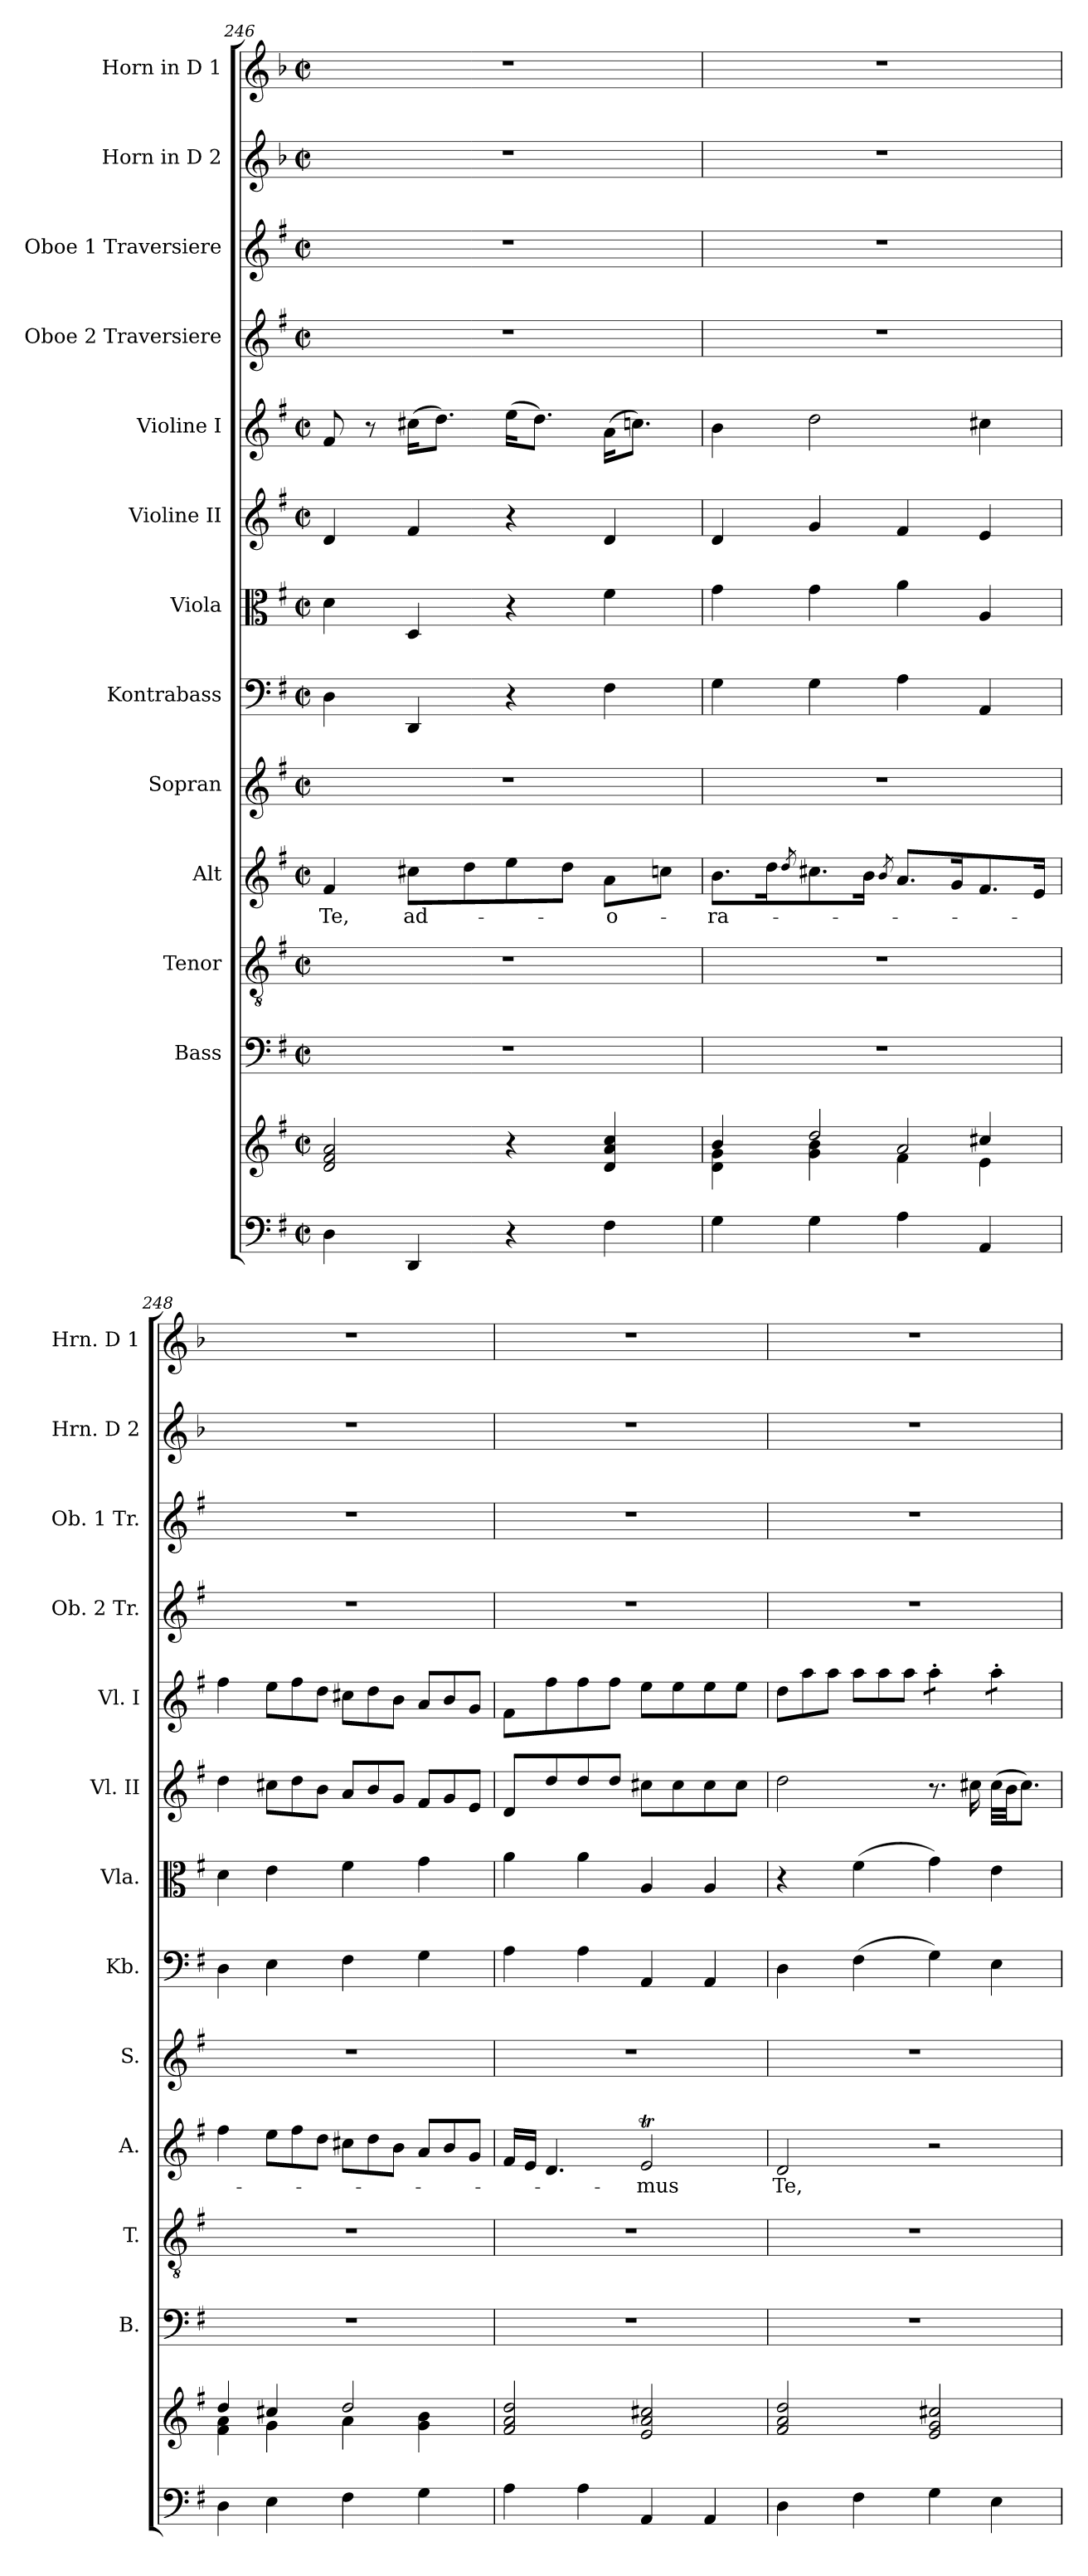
**kern	**kern	**kern	**kern	**kern	**text	**kern	**kern	**kern	**kern	**kern	**kern	**kern	**kern	**kern
*part13	*part13	*part12	*part11	*part10	*part10	*part9	*part8	*part7	*part6	*part5	*part4	*part3	*part2	*part1
*staff14	*staff13	*staff12	*staff11	*staff10	*staff10	*staff9	*staff8	*staff7	*staff6	*staff5	*staff4	*staff3	*staff2	*staff1
*	*	*I"Bass	*I"Tenor	*I"Alt	*	*I"Sopran	*I"Kontrabass	*I"Viola	*I"Violine II	*I"Violine I	*I"Oboe 2 Traversiere	*I"Oboe 1 Traversiere	*I"Horn in D 2	*I"Horn in D 1
*	*	*I'B.	*I'T.	*I'A.	*	*I'S.	*I'Kb.	*I'Vla.	*I'Vl. II	*I'Vl. I	*I'Ob. 2 Tr.	*I'Ob. 1 Tr.	*I'Hrn. D 2	*I'Hrn. D 1
*clefF4	*clefG2	*clefF4	*clefGv2	*clefG2	*	*clefG2	*clefF4	*clefC3	*clefG2	*clefG2	*clefG2	*clefG2	*clefG2	*clefG2
*	*	*	*	*	*	*	*ITrd7c12	*	*	*	*	*	*ITrd6c10	*ITrd6c10
*k[f#]	*k[f#]	*k[f#]	*k[f#]	*k[f#]	*	*k[f#]	*k[f#]	*k[f#]	*k[f#]	*k[f#]	*k[f#]	*k[f#]	*k[f#]	*k[f#]
*G:	*G:	*G:	*G:	*G:	*	*G:	*G:	*G:	*G:	*G:	*G:	*G:	*G:	*G:
*M2/2	*M2/2	*M2/2	*M2/2	*M2/2	*	*M2/2	*M2/2	*M2/2	*M2/2	*M2/2	*M2/2	*M2/2	*M2/2	*M2/2
*met(c|)	*met(c|)	*met(c|)	*met(c|)	*met(c|)	*	*met(c|)	*met(c|)	*met(c|)	*met(c|)	*met(c|)	*met(c|)	*met(c|)	*met(c|)	*met(c|)
=246	=246	=246	=246	=246	=246	=246	=246	=246	=246	=246	=246	=246	=246	=246
!	!	!	!	!	!LO:LY:b	!	!	!	!	!	!	!	!	!
4D\	2d/ 2f#/ 2a/	1r	1r	4f#/	Te,	1r	4DD\	4d\	4d/	8f#/	1r	1r	1r	1r
.	.	.	.	.	.	.	.	.	.	8r	.	.	.	.
!	!	!	!	!	!LO:LY:b	!	!	!	!	!	!	!	!	!
4DD/	.	.	.	8cc#X\L	ad-	.	4DDD/	4D/	4f#/	(>16cc#X\KL	.	.	.	.
.	.	.	.	.	.	.	.	.	.	8.dd\J)	.	.	.	.
.	.	.	.	8dd\	.	.	.	.	.	.	.	.	.	.
4r	4r	.	.	8ee\	.	.	4r	4r	4r	(>16ee\KL	.	.	.	.
.	.	.	.	.	.	.	.	.	.	8.dd\J)	.	.	.	.
.	.	.	.	8dd\J	.	.	.	.	.	.	.	.	.	.
!	!	!	!	!	!LO:LY:b	!	!	!	!	!	!	!	!	!
4F#\	4d/ 4a/ 4cc/	.	.	8a\L	-o-	.	4FF#\	4f#\	4d/	(>16a\KL	.	.	.	.
.	.	.	.	.	.	.	.	.	.	8.ccn\J)	.	.	.	.
.	.	.	.	8ccn\J	.	.	.	.	.	.	.	.	.	.
!!LO:PB:g=z
=247	=247	=247	=247	=247	=247	=247	=247	=247	=247	=247	=247	=247	=247	=247
*	*^	*	*	*	*	*	*	*	*	*	*	*	*	*
*	*	*^	*	*	*	*	*	*	*	*	*	*	*	*	*
!	!	!	!	!	!	!	!LO:LY:b	!	!	!	!	!	!	!	!	!
4G\	4b/	4d\ 4g\	2ryy	1r	1r	8.b\L	-ra-	1r	4GG\	4g\	4d/	4b\	1r	1r	1r	1r
.	.	.	.	.	.	16dd\k	.	.	.	.	.	.	.	.	.	.
.	.	.	.	.	.	8qdd/	.	.	.	.	.	.	.	.	.	.
4G\	2dd/	4g\ 4b\	.	.	.	8.cc#X\	.	.	4GG\	4g\	4g/	2dd\	.	.	.	.
.	.	.	.	.	.	16b\Jk	.	.	.	.	.	.	.	.	.	.
.	.	.	.	.	.	8qb/	.	.	.	.	.	.	.	.	.	.
4A\	.	4f#\	2a/	.	.	8.a/L	.	.	4AA\	4a\	4f#/	.	.	.	.	.
.	.	.	.	.	.	16g/k	.	.	.	.	.	.	.	.	.	.
4AA/	4cc#X/	4e\	.	.	.	8.f#/	.	.	4AAA/	4A/	4e/	4cc#X\	.	.	.	.
.	.	.	.	.	.	16e/Jk	.	.	.	.	.	.	.	.	.	.
*	*	*v	*v	*	*	*	*	*	*	*	*	*	*	*	*	*
=248	=248	=248	=248	=248	=248	=248	=248	=248	=248	=248	=248	=248	=248	=248	=248
4D\	4dd/	4f#\ 4a\	1r	1r	4ff#\	.	1r	4DD\	4d\	4dd\	4ff#\	1r	1r	1r	1r
*	*	*	*	*	*Xtuplet	*	*	*	*	*Xtuplet	*Xtuplet	*	*	*	*
4E\	4cc#X/	4g\	.	.	12ee\L	.	.	4EE\	4e\	12cc#X\L	12ee\L	.	.	.	.
.	.	.	.	.	12ff#\	.	.	.	.	12dd\	12ff#\	.	.	.	.
.	.	.	.	.	12dd\J	.	.	.	.	12b\J	12dd\J	.	.	.	.
4F#\	2dd/	4a\	.	.	12cc#X\L	.	.	4FF#\	4f#\	12a/L	12cc#X\L	.	.	.	.
.	.	.	.	.	12dd\	.	.	.	.	12b/	12dd\	.	.	.	.
.	.	.	.	.	12b\J	.	.	.	.	12g/J	12b\J	.	.	.	.
4G\	.	4g\ 4b\	.	.	12a/L	.	.	4GG\	4g\	12f#/L	12a/L	.	.	.	.
.	.	.	.	.	12b/	.	.	.	.	12g/	12b/	.	.	.	.
.	.	.	.	.	12g/J	.	.	.	.	12e/J	12g/J	.	.	.	.
*	*v	*v	*	*	*	*	*	*	*	*	*	*	*	*	*
=249	=249	=249	=249	=249	=249	=249	=249	=249	=249	=249	=249	=249	=249	=249
4A\	2f#/ 2a/ 2dd/	1r	1r	16f#/LL	.	1r	4AA\	4a\	8d/L	8f#\L	1r	1r	1r	1r
.	.	.	.	16e/JJ	.	.	.	.	.	.	.	.	.	.
.	.	.	.	4.d/	.	.	.	.	8dd/	8ff#\	.	.	.	.
4A\	.	.	.	.	.	.	4AA\	4a\	8dd/	8ff#\	.	.	.	.
.	.	.	.	.	.	.	.	.	8dd/J	8ff#\J	.	.	.	.
!	!	!	!	!	!LO:LY:b	!	!	!	!	!	!	!	!	!
4AA/	2e/ 2a/ 2cc#X/	.	.	2eT/	-mus	.	4AAA/	4A/	8cc#X\L	8ee\L	.	.	.	.
.	.	.	.	.	.	.	.	.	8cc#\	8ee\	.	.	.	.
4AA/	.	.	.	.	.	.	4AAA/	4A/	8cc#\	8ee\	.	.	.	.
.	.	.	.	.	.	.	.	.	8cc#\J	8ee\J	.	.	.	.
=250	=250	=250	=250	=250	=250	=250	=250	=250	=250	=250	=250	=250	=250	=250
!	!	!	!	!	!LO:LY:b	!	!	!	!	!	!	!	!	!
4D\	2f#/ 2a/ 2dd/	1r	1r	2d/	Te,	1r	4DD\	4r	2dd\	12dd\L	1r	1r	1r	1r
.	.	.	.	.	.	.	.	.	.	12aa\	.	.	.	.
.	.	.	.	.	.	.	.	.	.	12aa\J	.	.	.	.
4F#\	.	.	.	.	.	.	(>4FF#\	(>4f#\	.	12aa\L	.	.	.	.
.	.	.	.	.	.	.	.	.	.	12aa\	.	.	.	.
.	.	.	.	.	.	.	.	.	.	12aa\J	.	.	.	.
*	*	*	*	*	*	*	*	*	*	*tremolo	*	*	*	*
4G\	2e/ 2g/ 2cc#X/	.	.	2r	.	.	4GG\)	4g\)	8.r	8aa'>\L	.	.	.	.
.	.	.	.	.	.	.	.	.	.	8aa'>\J	.	.	.	.
.	.	.	.	.	.	.	.	.	16cc#X\	.	.	.	.	.
4E\	.	.	.	.	.	.	4EE\	4e\	(>32cc#\LLL	8aa'>\L	.	.	.	.
.	.	.	.	.	.	.	.	.	32b\JJ	.	.	.	.	.
.	.	.	.	.	.	.	.	.	8.cc#\J)	.	.	.	.	.
.	.	.	.	.	.	.	.	.	.	8aa'>\J	.	.	.	.
*	*	*	*	*	*	*	*	*	*	*Xtremolo	*	*	*	*
=	=	=	=	=	=	=	=	=	=	=	=	=	=	=
*-	*-	*-	*-	*-	*-	*-	*-	*-	*-	*-	*-	*-	*-	*-
